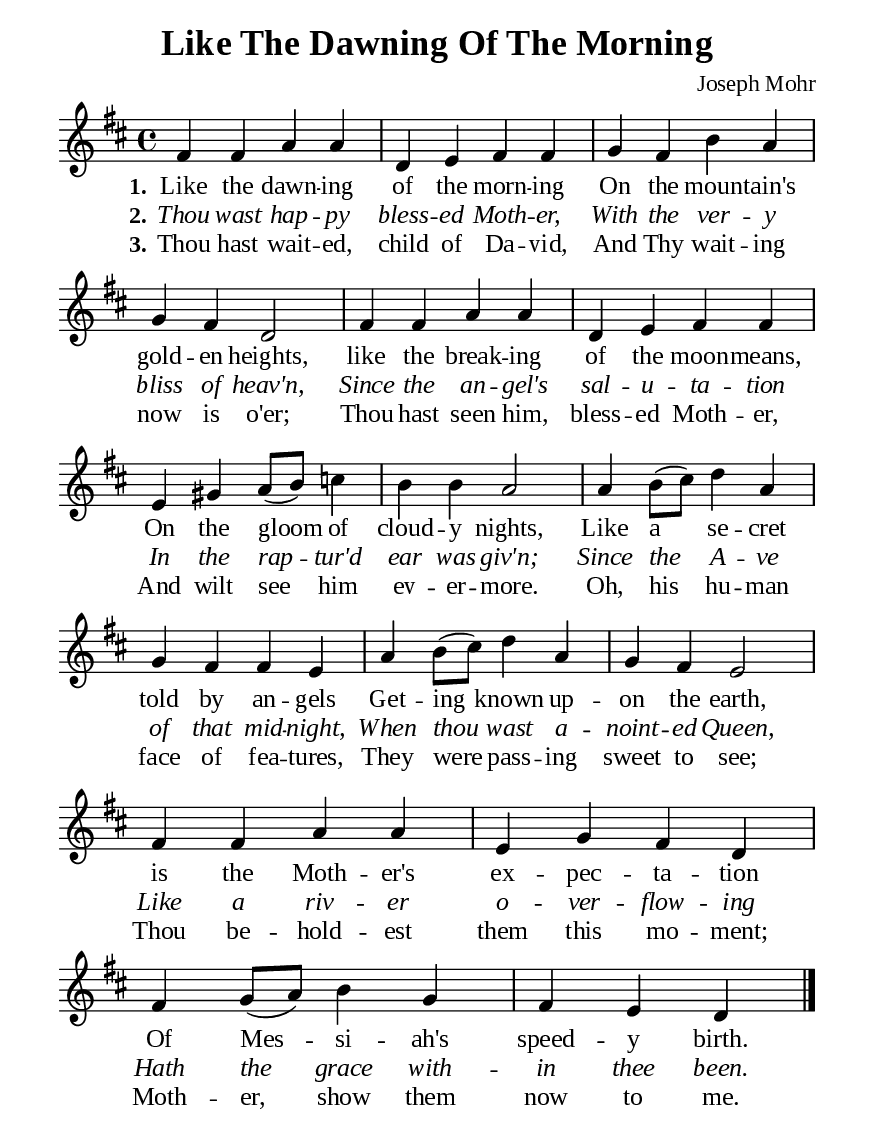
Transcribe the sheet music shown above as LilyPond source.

%%%%%%%%%%%%%%%%%%%%%%%%%%%%%
% CONTENTS OF THIS DOCUMENT
% 1. Common settings
% 2. Verse music
% 3. Verse lyrics
% 4. Layout
%%%%%%%%%%%%%%%%%%%%%%%%%%%%%

%%%%%%%%%%%%%%%%%%%%%%%%%%%%%
% 1. Common settings
%%%%%%%%%%%%%%%%%%%%%%%%%%%%%
\version "2.18.2"

\header {
  title = "Like The Dawning Of The Morning"
  composer = "Joseph Mohr"
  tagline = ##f
}

global= {
  \key d \major
  \time 4/4
  \override Score.BarNumber.break-visibility = ##(#f #f #f)
}

\paper {
  #(set-paper-size "a5")
  top-margin = 3.2\mm
  bottom-marign = 10\mm
  left-margin = 10\mm
  right-margin = 10\mm
  indent = #0
  #(define fonts
	 (make-pango-font-tree "Liberation Serif"
	 		       "Liberation Serif"
			       "Liberation Serif"
			       (/ 20 20)))
  system-system-spacing = #'((basic-distance . 2.5) (padding . 2.5))
}

printItalic = \with {
  \override LyricText.font-shape = #'italic
}

%%%%%%%%%%%%%%%%%%%%%%%%%%%%%
% 2. Verse music
%%%%%%%%%%%%%%%%%%%%%%%%%%%%%
musicVerseSoprano = \relative c' {
  %{	01	%} fis4 fis a a |
  %{	02	%} d, e fis fis |
  %{	03	%} g fis b a |
  %{	04	%} g fis d2 |
  %{	05	%} fis4 fis a a |
  %{	06	%} d, e fis fis |
  %{	07	%} e gis a8 (b) c4 |
  %{	08	%} b b a2 |
  %{	09	%} a4 b8 (cis) d4 a |
  %{	10	%} g fis fis e |
  %{	11	%} a b8 (cis) d4 a |
  %{	12	%} g fis e2 |
  %{	13	%} fis4 fis a a |
  %{	14	%} e g fis d |
  %{	15	%} fis g8 (a) b4 g |
  %{	16	%} fis e d \bar "|."
}

%%%%%%%%%%%%%%%%%%%%%%%%%%%%%
% 3. Verse lyrics
%%%%%%%%%%%%%%%%%%%%%%%%%%%%%
verseOne = \lyricmode {
  \set stanza = #"1."
  Like the dawn -- ing of the morn -- ing
  On the moun -- tain's gold -- en heights,
  like the break -- ing of the moon -- means,
  On the gloom of cloud -- y nights,
  Like a se -- cret told by an -- gels
  Get -- ing known up -- on the earth, is the Moth -- er's
  ex -- pec -- ta -- tion
  Of Mes -- si -- ah's speed -- y birth.
}

verseTwo = \lyricmode {
  \set stanza = #"2."
  Thou wast hap -- py bless -- ed Moth -- er,
  With the ver -- y bliss of heav'n,
  Since the an -- gel's sal -- u -- ta -- tion
  In the rap -- tur'd ear was giv'n;
  Since the A -- ve of that mid -- night,
  When thou wast a -- noint -- ed Queen,
  Like a riv -- er o -- ver -- flow -- ing
  Hath the grace with -- in thee been.
  
}

verseThree = \lyricmode {
  \set stanza = #"3."
  Thou hast wait -- ed, child of Da -- vid,
  And Thy wait -- ing now is o'er;
  Thou hast seen him, bless -- ed Moth -- er,
  And wilt see him ev -- er -- more.
  Oh, his hu -- man face of fea -- tures,
  They were pass -- ing sweet to see;
  Thou be -- hold -- est them this mo -- ment;
  Moth -- er, show them now to me.
}

%%%%%%%%%%%%%%%%%%%%%%%%%%%%%
% 4. Layout
%%%%%%%%%%%%%%%%%%%%%%%%%%%%%
\score {
    \new ChoirStaff <<
      \new Staff <<
        \clef "treble"
        \new Voice = "sopranos" { \global   \musicVerseSoprano }
      >>
      \new Lyrics \lyricsto sopranos \verseOne
      \new Lyrics \printItalic \lyricsto sopranos \verseTwo
      \new Lyrics \lyricsto sopranos \verseThree
    >>
}
